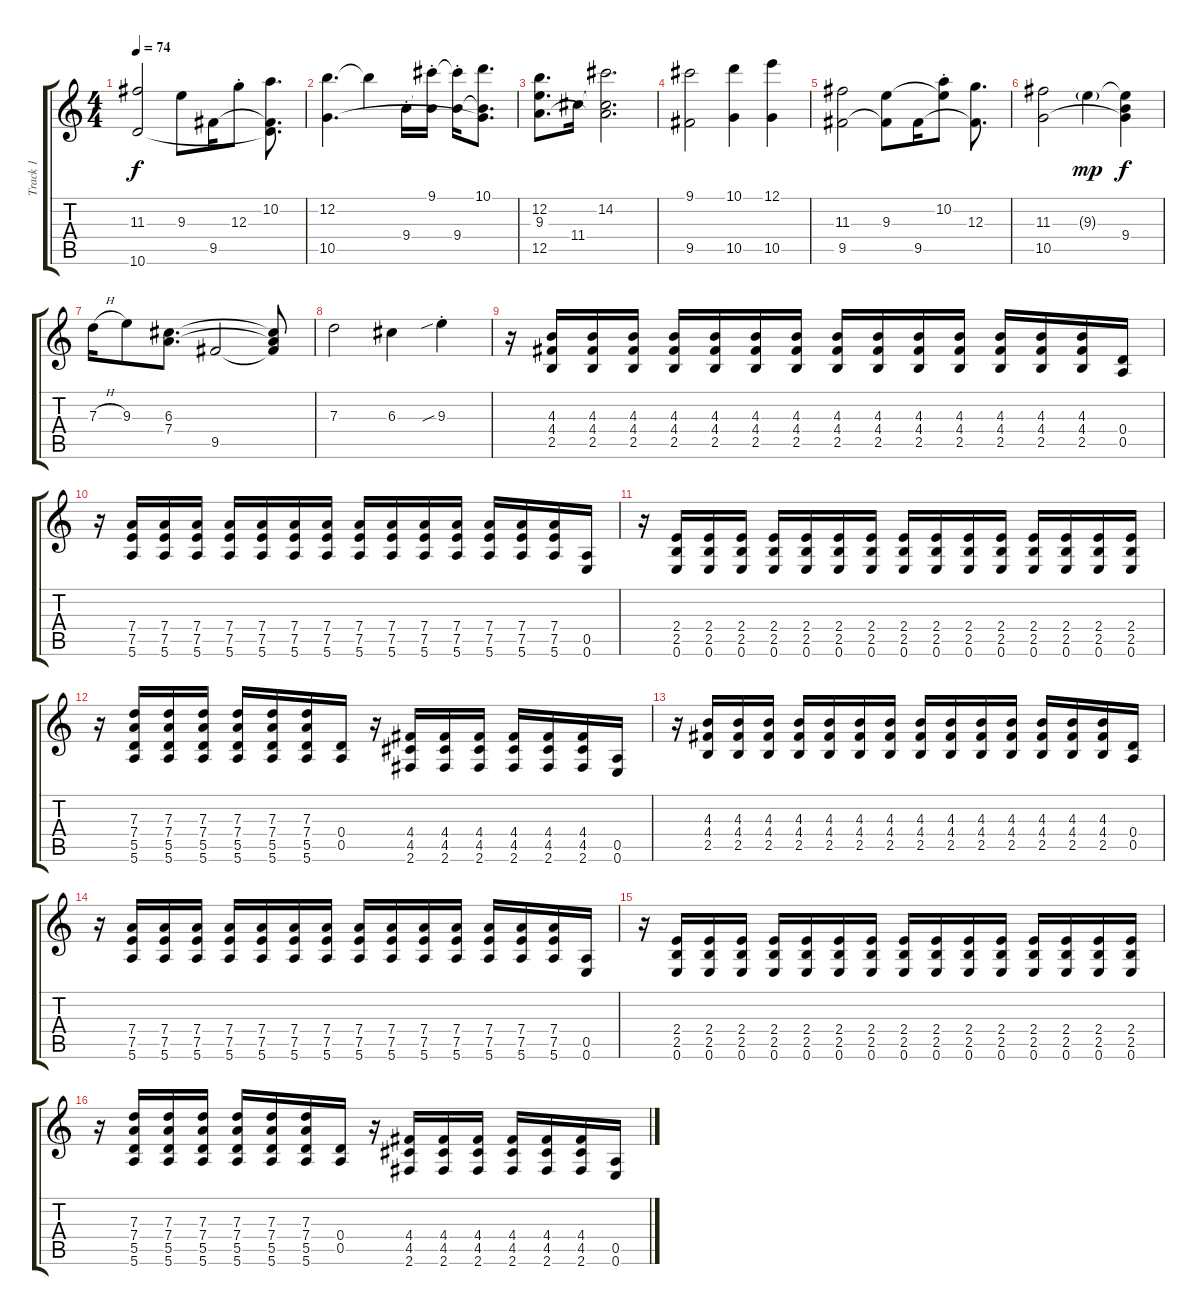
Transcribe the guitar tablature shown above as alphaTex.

\track ("Track 1" "Track 1") {instrument electricguitarclean}
\staff {score tabs}
\tuning (E4 B3 G3 D3 A2 E2) {hide}
\ts (4 4)
\tempo 74
\clef g2
\ks c
(11.3 10.6).2{dy f volume 13 balance 12} 9.3.8 9.5.16 12.3{st}.8 (10.2 9.5{t} 10.6{t}).8{d} |
(12.2 10.5).4{d} 12.2{t}.4 9.4{st}.16 (9.1{st} 9.4{t}).16 (9.1{t} 9.4{st}).16 (10.1 9.4{t} 10.5{t}).8{d} |
(12.2 9.3 12.5).8{d} 11.4.16 (14.2 11.4{t} 12.5{t}).2{d} |
(9.1 9.5).2 (10.1 10.5).4 (12.1 10.5).4 |
(11.3 9.5).2 (9.3 9.5{t}).8 9.5.16 (10.2{st} 9.3{t}).8 (12.3 9.5{t}).8{d} |
(11.3 10.5).2 9.3{g}.4{dy mp} (9.3{t} 9.4 10.5{t}).4{dy f} |
7.3{h}.16 9.3.8 (6.3 7.4).8{d} 9.5.2 (6.3{t} 7.4{t} 9.5{t}).8 |
7.3.2 6.3.4 9.3{sib st}.4 |
r.16{volume 13 instrument overdrivenguitar} (4.3 4.4 2.5).16 (4.3 4.4 2.5).16 (4.3 4.4 2.5).16 (4.3 4.4 2.5).16 (4.3 4.4 2.5).16 (4.3 4.4 2.5).16 (4.3 4.4 2.5).16 (4.3 4.4 2.5).16 (4.3 4.4 2.5).16 (4.3 4.4 2.5).16 (4.3 4.4 2.5).16 (4.3 4.4 2.5).16 (4.3 4.4 2.5).16 (4.3 4.4 2.5).16 (0.4 0.5).16 |
r.16 (7.4 7.5 5.6).16 (7.4 7.5 5.6).16 (7.4 7.5 5.6).16 (7.4 7.5 5.6).16 (7.4 7.5 5.6).16 (7.4 7.5 5.6).16 (7.4 7.5 5.6).16 (7.4 7.5 5.6).16 (7.4 7.5 5.6).16 (7.4 7.5 5.6).16 (7.4 7.5 5.6).16 (7.4 7.5 5.6).16 (7.4 7.5 5.6).16 (7.4 7.5 5.6).16 (0.5 0.6).16 |
r.16 (2.4 2.5 0.6).16 (2.4 2.5 0.6).16 (2.4 2.5 0.6).16 (2.4 2.5 0.6).16 (2.4 2.5 0.6).16 (2.4 2.5 0.6).16 (2.4 2.5 0.6).16 (2.4 2.5 0.6).16 (2.4 2.5 0.6).16 (2.4 2.5 0.6).16 (2.4 2.5 0.6).16 (2.4 2.5 0.6).16 (2.4 2.5 0.6).16 (2.4 2.5 0.6).16 (2.4 2.5 0.6).16 |
r.16 (7.3 7.4 5.5 5.6).16 (7.3 7.4 5.5 5.6).16 (7.3 7.4 5.5 5.6).16 (7.3 7.4 5.5 5.6).16 (7.3 7.4 5.5 5.6).16 (7.3 7.4 5.5 5.6).16 (0.4 0.5).16 r.16 (4.4 4.5 2.6).16 (4.4 4.5 2.6).16 (4.4 4.5 2.6).16 (4.4 4.5 2.6).16 (4.4 4.5 2.6).16 (4.4 4.5 2.6).16 (0.5 0.6).16 |
r.16 (4.3 4.4 2.5).16 (4.3 4.4 2.5).16 (4.3 4.4 2.5).16 (4.3 4.4 2.5).16 (4.3 4.4 2.5).16 (4.3 4.4 2.5).16 (4.3 4.4 2.5).16 (4.3 4.4 2.5).16 (4.3 4.4 2.5).16 (4.3 4.4 2.5).16 (4.3 4.4 2.5).16 (4.3 4.4 2.5).16 (4.3 4.4 2.5).16 (4.3 4.4 2.5).16 (0.4 0.5).16 |
r.16 (7.4 7.5 5.6).16 (7.4 7.5 5.6).16 (7.4 7.5 5.6).16 (7.4 7.5 5.6).16 (7.4 7.5 5.6).16 (7.4 7.5 5.6).16 (7.4 7.5 5.6).16 (7.4 7.5 5.6).16 (7.4 7.5 5.6).16 (7.4 7.5 5.6).16 (7.4 7.5 5.6).16 (7.4 7.5 5.6).16 (7.4 7.5 5.6).16 (7.4 7.5 5.6).16 (0.5 0.6).16 |
r.16 (2.4 2.5 0.6).16 (2.4 2.5 0.6).16 (2.4 2.5 0.6).16 (2.4 2.5 0.6).16 (2.4 2.5 0.6).16 (2.4 2.5 0.6).16 (2.4 2.5 0.6).16 (2.4 2.5 0.6).16 (2.4 2.5 0.6).16 (2.4 2.5 0.6).16 (2.4 2.5 0.6).16 (2.4 2.5 0.6).16 (2.4 2.5 0.6).16 (2.4 2.5 0.6).16 (2.4 2.5 0.6).16 |
r.16 (7.3 7.4 5.5 5.6).16 (7.3 7.4 5.5 5.6).16 (7.3 7.4 5.5 5.6).16 (7.3 7.4 5.5 5.6).16 (7.3 7.4 5.5 5.6).16 (7.3 7.4 5.5 5.6).16 (0.4 0.5).16 r.16 (4.4 4.5 2.6).16 (4.4 4.5 2.6).16 (4.4 4.5 2.6).16 (4.4 4.5 2.6).16 (4.4 4.5 2.6).16 (4.4 4.5 2.6).16 (0.5 0.6).16
